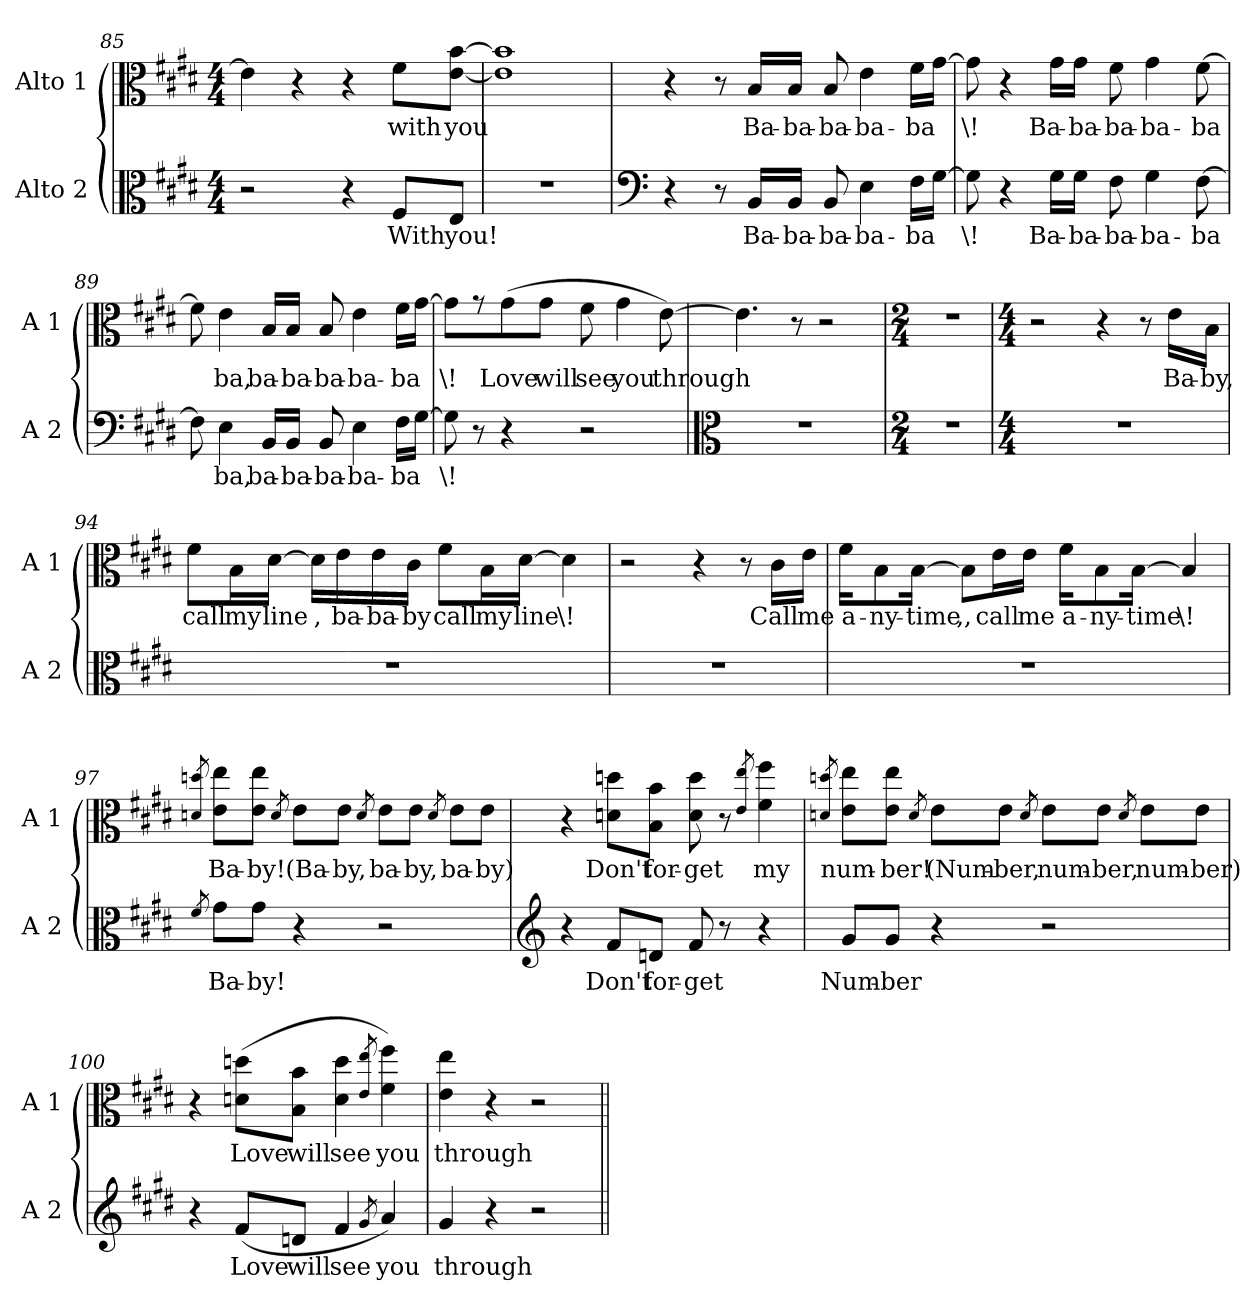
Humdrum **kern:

**kern	**text	**kern	**text
*part2	*part2	*part1	*part1
*staff2	*staff2	*staff1	*staff1
*I"Alto 2	*	*I"Alto 1	*
*I'A 2	*	*I'A 1	*
*clefC3	*	*clefC3	*
*k[f#c#g#d#]	*	*k[f#c#g#d#]	*
*E:	*	*E:	*
*M4/4	*	*M4/4	*
=85	=85	=85	=85
2r	.	4e\]	.
!	!	!	!LO:LY:b
.	.	4r	,
4r	.	4r	.
!	!LO:LY:b	!	!LO:LY:b
8F#/L	With	8f#\L	with
!	!LO:LY:b	!	!LO:LY:b
8E/J	you!	[8e\ [8b\J	you
=86	=86	=86	=86
1r	.	1e] 1b]	.
=87	=87	=87	=87
*clefF4	*	*	*
!	!LO:LY:b	!	!LO:LY:b
4r	\!	4r	\!
8r	.	8r	.
!	!LO:LY:b	!	!LO:LY:b
16BB/LL	Ba-	16B/LL	Ba-
!	!LO:LY:b	!	!LO:LY:b
16BB/JJ	-ba-	16B/JJ	-ba-
!	!LO:LY:b	!	!LO:LY:b
8BB/	-ba-	8B/	-ba-
!	!LO:LY:b	!	!LO:LY:b
4E\	-ba-	4e\	-ba-
!	!LO:LY:b	!	!LO:LY:b
16F#\LL	-ba	16f#\LL	-ba
[16G#\JJ	.	[16g#\JJ	.
=88	=88	=88	=88
!	!LO:LY:b	!	!LO:LY:b
8G#\]	\!	8g#\]	\!
4r	.	4r	.
!	!LO:LY:b	!	!LO:LY:b
16G#\LL	Ba-	16g#\LL	Ba-
!	!LO:LY:b	!	!LO:LY:b
16G#\JJ	-ba-	16g#\JJ	-ba-
!	!LO:LY:b	!	!LO:LY:b
8F#\	-ba-	8f#\	-ba-
!	!LO:LY:b	!	!LO:LY:b
4G#\	-ba-	4g#\	-ba-
!	!LO:LY:b	!	!LO:LY:b
[8F#\	-ba	[8f#\	-ba
!!LO:LB:g=z
=89	=89	=89	=89
8F#\]	.	8f#\]	.
!	!LO:LY:b	!	!LO:LY:b
4E\	ba,	4e\	ba,
!	!LO:LY:b	!	!LO:LY:b
16BB/LL	ba-	16B/LL	ba-
!	!LO:LY:b	!	!LO:LY:b
16BB/JJ	-ba-	16B/JJ	-ba-
!	!LO:LY:b	!	!LO:LY:b
8BB/	-ba-	8B/	-ba-
!	!LO:LY:b	!	!LO:LY:b
4E\	-ba-	4e\	-ba-
!	!LO:LY:b	!	!LO:LY:b
16F#\LL	-ba	16f#\LL	-ba
[16G#\JJ	.	[16g#\JJ	.
=90	=90	=90	=90
!	!LO:LY:b	!	!LO:LY:b
8G#\]	\!	8g#\L]	\!
8r	.	8r	.
!	!	!	!LO:LY:b
4r	.	(>8g#\	Love
!	!	!	!LO:LY:b
.	.	8g#\J	will
!	!	!	!LO:LY:b
2r	.	8f#\	see
!	!	!	!LO:LY:b
.	.	4g#\	you
!	!	!	!LO:LY:b
.	.	[8e\)	through
=91	=91	=91	=91
*clefC3	*	*	*
1r	.	4.e\]	.
!	!	!	!LO:LY:b
.	.	8r	\!
.	.	2r	.
=92	=92	=92	=92
*M2/4	*	*M2/4	*
2r	.	2r	.
!!LO:LB:g=z
=93	=93	=93	=93
*M4/4	*	*M4/4	*
1r	.	2r	.
.	.	4r	.
.	.	8r	.
!	!	!LO:N:head=solid	!LO:LY:b
.	.	16e\LL	Ba-
!	!	!LO:N:head=solid	!LO:LY:b
.	.	16B\JJ	-by,
=94	=94	=94	=94
!	!	!LO:N:head=solid	!LO:LY:b
1r	.	8f#\L	call
!	!	!LO:N:head=solid	!LO:LY:b
.	.	16B\L	my
!	!	!LO:N:head=solid	!LO:LY:b
.	.	[16d#\JJ	line
!	!	!LO:N:head=solid	!LO:LY:b
.	.	16d#\LL]	,
!	!	!LO:N:head=solid	!LO:LY:b
.	.	16e\	ba-
!	!	!LO:N:head=solid	!LO:LY:b
.	.	16e\	-ba-
!	!	!LO:N:head=solid	!LO:LY:b
.	.	16c#\JJ	-by
!	!	!LO:N:head=solid	!LO:LY:b
.	.	8f#\L	call
!	!	!LO:N:head=solid	!LO:LY:b
.	.	16B\L	my
!	!	!LO:N:head=solid	!LO:LY:b
.	.	[16d#\JJ	line
!	!	!LO:N:head=solid	!LO:LY:b
.	.	4d#\]	\!
=95	=95	=95	=95
1r	.	2r	.
.	.	4r	.
.	.	8r	.
!	!	!LO:N:head=solid	!LO:LY:b
.	.	16c#\LL	Call
!	!	!LO:N:head=solid	!LO:LY:b
.	.	16e\JJ	me
!!LO:LB:g=z
=96	=96	=96	=96
!	!	!LO:N:head=solid	!LO:LY:b
1r	.	16f#\KL	a-
!	!	!LO:N:head=solid	!LO:LY:b
.	.	8B\	-ny-
!	!	!LO:N:head=solid	!LO:LY:b
.	.	[16B\Jk	-time
!	!	!LO:N:head=solid	!LO:LY:b
.	.	8B\L]	,,
!	!	!LO:N:head=solid	!LO:LY:b
.	.	16e\L	call
!	!	!LO:N:head=solid	!LO:LY:b
.	.	16e\JJ	me
!	!	!LO:N:head=solid	!LO:LY:b
.	.	16f#\KL	a-
!	!	!LO:N:head=solid	!LO:LY:b
.	.	8B\	-ny-
!	!	!LO:N:head=solid	!LO:LY:b
.	.	[16B\Jk	-time
!	!	!LO:N:head=solid	!LO:LY:b
.	.	4B/]	\!
=97	=97	=97	=97
8qf#/	.	8qdn/ 8qddn/	.
!	!LO:LY:b	!	!LO:LY:b
8g#\L	Ba-	8e\ 8ee\L	Ba-
!	!LO:LY:b	!	!LO:LY:b
8g#\J	-by!	8e\ 8ee\J	-by!
.	.	8qd/	.
!	!	!	!LO:LY:b
4r	.	8e\L	(Ba-
!	!	!	!LO:LY:b
.	.	8e\J	-by,
.	.	8qd/	.
!	!	!	!LO:LY:b
2r	.	8e\L	ba-
!	!	!	!LO:LY:b
.	.	8e\J	-by,
.	.	8qd/	.
!	!	!	!LO:LY:b
.	.	8e\L	ba-
!	!	!	!LO:LY:b
.	.	8e\J	-by)
=98	=98	=98	=98
*clefG2	*	*	*
4r	.	4r	.
!	!LO:LY:b	!	!LO:LY:b
8f#/L	Don't	8dn\ 8ddn\L	Don't
!	!LO:LY:b	!	!LO:LY:b
8dn/J	for-	8B\ 8b\J	for-
!	!LO:LY:b	!	!LO:LY:b
8f#/	-get	8d\ 8dd\	-get
!	!LO:LY:b	!	!
8r	\!	8r	.
.	.	8qe/ 8qee/	.
!	!	!	!LO:LY:b
4r	.	4f#\ 4ff#\	my
!!LO:LB:g=z
=99	=99	=99	=99
.	.	8qdn/ 8qddn/	.
!	!LO:LY:b	!	!LO:LY:b
8g#/L	Num-	8e\ 8ee\L	num-
!	!LO:LY:b	!	!LO:LY:b
8g#/J	-ber	8e\ 8ee\J	-ber!
.	.	8qd/	.
!	!LO:LY:b	!	!LO:LY:b
4r	\!	8e\L	(Num-
!	!	!	!LO:LY:b
.	.	8e\J	-ber,
.	.	8qd/	.
!	!	!	!LO:LY:b
2r	.	8e\L	num-
!	!	!	!LO:LY:b
.	.	8e\J	-ber,
.	.	8qd/	.
!	!	!	!LO:LY:b
.	.	8e\L	num-
!	!	!	!LO:LY:b
.	.	8e\J	-ber)
=100	=100	=100	=100
4r	.	4r	.
!	!LO:LY:b	!	!LO:LY:b
(<8f#/L	Love	(>8dn\ 8ddn\L	Love
!	!LO:LY:b	!	!LO:LY:b
8dn/J	will	8B\ 8b\J	will
!	!LO:LY:b	!	!LO:LY:b
4f#/	see	4d\ 4dd\	see
8qg#/	.	8qe/ 8qee/	.
!	!LO:LY:b	!	!LO:LY:b
4a/)	you	4f#\ 4ff#\)	you
=101	=101	=101	=101
!	!LO:LY:b	!	!LO:LY:b
4g#/	through	4e\ 4ee\	through
!	!LO:LY:b	!	!LO:LY:b
4r	\!	4r	\!
2r	.	2r	.
=||	=||	=||	=||
*-	*-	*-	*-
